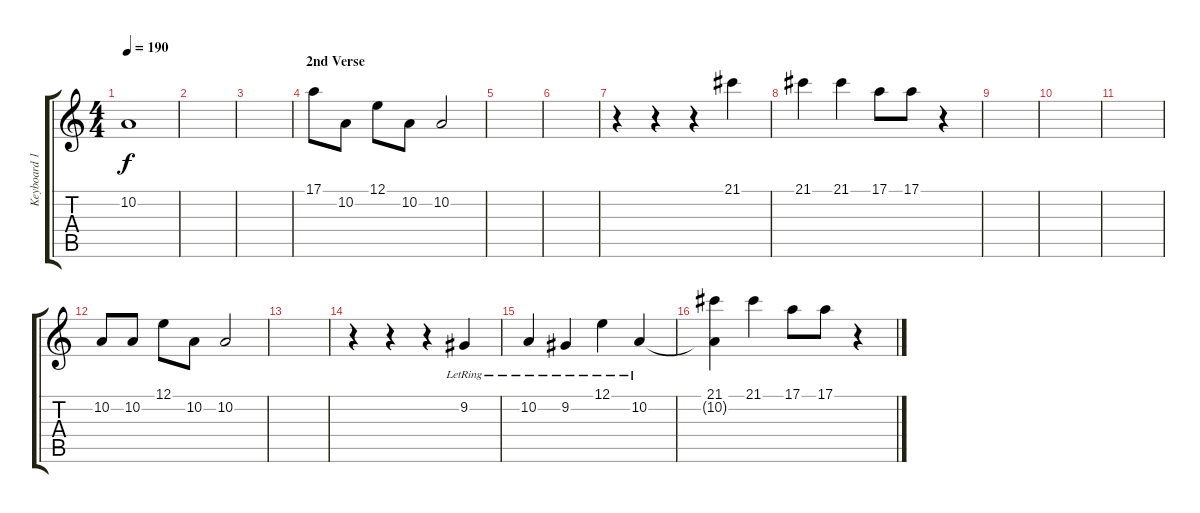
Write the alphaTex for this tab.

\track ("Keyboard 1" "Keyboard 1") {instrument electricgrandpiano}
\staff {score tabs}
\tuning (E4 B3 G3 D3 A2 D2) {hide}
\ts (4 4)
\tempo 190
\clef g2
\ks c
10.2{t}.1{dy f} |
|
|
\section ("" "2nd Verse")
17.1.8{volume 12 instrument electricgrandpiano} 10.2.8 12.1.8 10.2.8 10.2.2 |
|
|
r.4 r.4 r.4 21.1.4{volume 8 instrument electricgrandpiano} |
21.1.4 21.1.4 17.1.8 17.1.8 r.4 |
|
|
|
10.2.8{volume 12 instrument electricgrandpiano} 10.2.8 12.1.8 10.2.8 10.2.2 |
|
r.4 r.4 r.4 9.2{lr}.4{instrument pad5bowed} |
10.2{lr}.4 9.2{lr}.4 12.1{lr}.4 10.2{lr}.4 |
(21.1 10.2{t}).4{volume 8 instrument electricgrandpiano} 21.1.4 17.1.8 17.1.8 r.4
